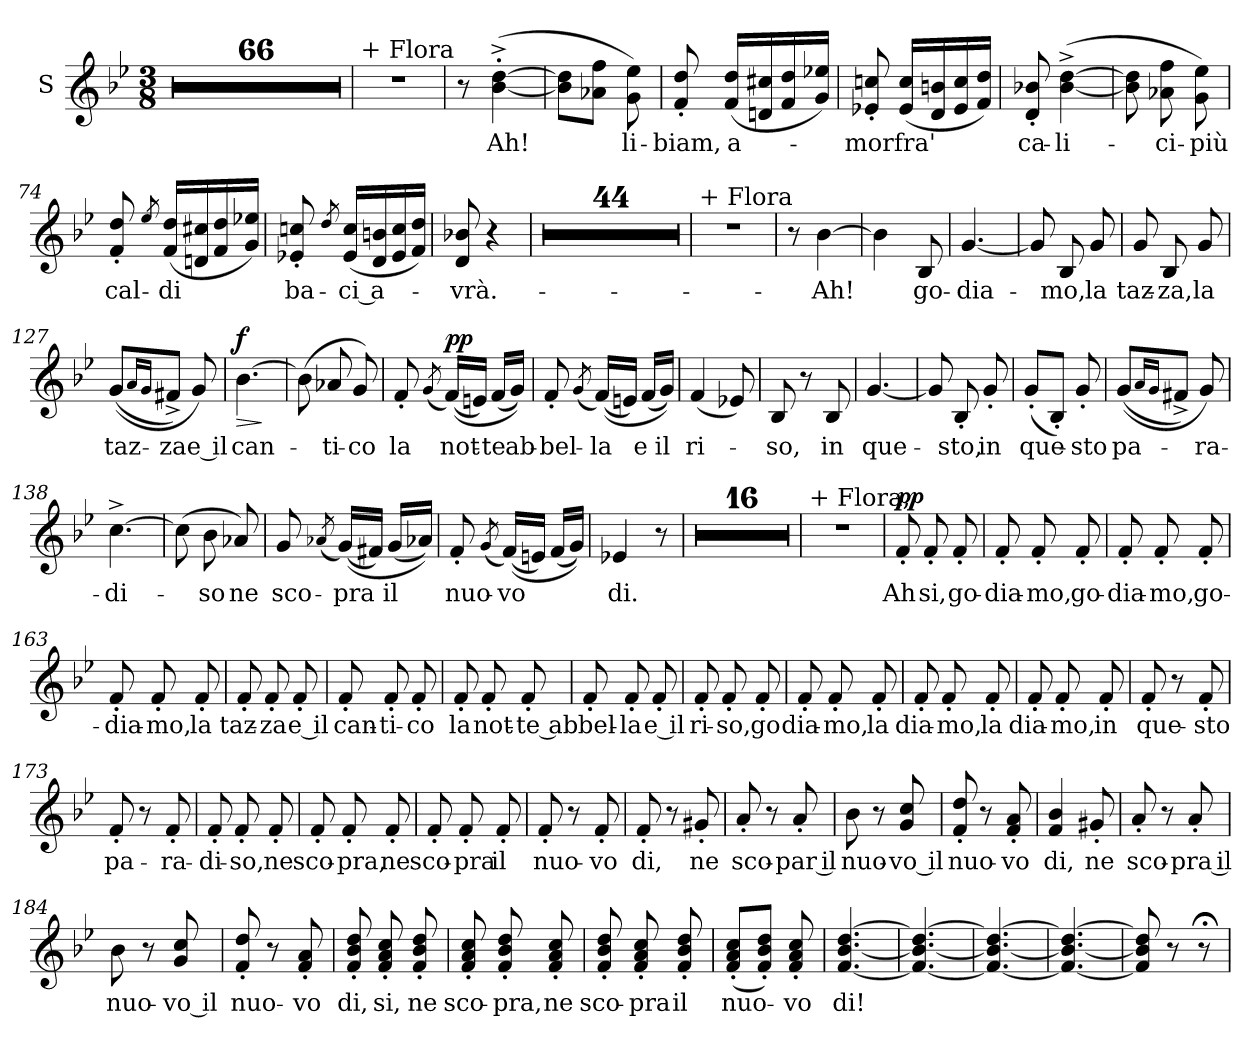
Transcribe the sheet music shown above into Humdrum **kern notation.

**kern	**text	**dynam
*part1	*part1	*part1
*staff1	*staff1	*staff1
*I"S	*	*
*I'S	*	*
*clefG2	*	*
*k[b-e-]	*	*
*M3/8	*	*
=1	=1	=1
4.r	.	.
=2	=2	=2
4.r	.	.
=3	=3	=3
4.r	.	.
=4	=4	=4
4.r	.	.
=5	=5	=5
4.r	.	.
=6	=6	=6
4.r	.	.
=7	=7	=7
4.r	.	.
=8	=8	=8
4.r	.	.
!!LO:LB:g=z
=9	=9	=9
4.r	.	.
=10	=10	=10
4.r	.	.
=11	=11	=11
4.r	.	.
=12	=12	=12
4.r	.	.
=13	=13	=13
4.r	.	.
=14	=14	=14
4.r	.	.
!!LO:LB:g=z
=15	=15	=15
4.r	.	.
=16	=16	=16
4.r	.	.
=17	=17	=17
4.r	.	.
=18	=18	=18
4.r	.	.
=19	=19	=19
4.r	.	.
!!LO:LB:g=z
=20	=20	=20
4.r	.	.
=21	=21	=21
4.r	.	.
=22	=22	=22
4.r	.	.
=23	=23	=23
4.r	.	.
=24	=24	=24
4.r	.	.
=25	=25	=25
4.r	.	.
=26	=26	=26
4.r	.	.
!!LO:PB:g=z
=27	=27	=27
4.r	.	.
=28	=28	=28
4.r	.	.
=29	=29	=29
4.r	.	.
=30	=30	=30
4.r	.	.
=31	=31	=31
4.r	.	.
=32	=32	=32
4.r	.	.
!!LO:LB:g=z
=33	=33	=33
4.r	.	.
=34	=34	=34
4.r	.	.
=35	=35	=35
4.r	.	.
=36	=36	=36
4.r	.	.
=37	=37	=37
4.r	.	.
=38	=38	=38
4.r	.	.
=39	=39	=39
4.r	.	.
!!LO:LB:g=z
=40	=40	=40
4.r	.	.
=41	=41	=41
4.r	.	.
=42	=42	=42
4.r	.	.
=43	=43	=43
4.r	.	.
=44	=44	=44
4.r	.	.
=45	=45	=45
4.r	.	.
!!LO:PB:g=z
=46	=46	=46
4.r	.	.
=47	=47	=47
4.r	.	.
=48	=48	=48
4.r	.	.
=49	=49	=49
4.r	.	.
=50	=50	=50
4.r	.	.
=51	=51	=51
4.r	.	.
=52	=52	=52
4.r	.	.
!!LO:LB:g=z
=53	=53	=53
4.r	.	.
=54	=54	=54
4.r	.	.
=55	=55	=55
4.r	.	.
=56	=56	=56
4.r	.	.
=57	=57	=57
4.r	.	.
=58	=58	=58
4.r	.	.
!!LO:LB:g=z
=59	=59	=59
4.r	.	.
=60	=60	=60
4.r	.	.
=61	=61	=61
4.r	.	.
=62	=62	=62
4.r	.	.
=63	=63	=63
4.r	.	.
=64	=64	=64
4.r	.	.
=65	=65	=65
4.r	.	.
!!LO:PB:g=z
=66	=66	=66
4.r	.	.
=67	=67	=67
!LO:TX:a:t=+ Flora	!	!
4.r	.	.
=68	=68	=68
8r	.	.
([4b-\^' [4dd\^'	Ah!	.
=69	=69	=69
8b-\] 8dd\]L	.	.
8a-X\ 8ff\J	.	.
8g\ 8ee-\)	li-	.
=70	=70	=70
8f/' 8dd/'	-biam,	.
(16f/ 16dd/LL	a-	.
16dn/ 16cc#X/	.	.
16f/ 16dd/	.	.
16g/ 16ee-X/JJ)	.	.
!!LO:PB:g=z
=71	=71	=71
8e-X/' 8ccn/'	-mor	.
(16e-/ 16cc/LL	fra'	.
16d/ 16bn/	.	.
16e-/ 16cc/	.	.
16f/ 16dd/JJ)	.	.
=72	=72	=72
8d/' 8b-X/'	ca-	.
([4b-\^ [4dd\^	-li-	.
=73	=73	=73
8b-\] 8dd\]	.	.
8a-X\ 8ff\	-ci-	.
8g\ 8ee-\)	-più	.
=74	=74	=74
8f/' 8dd/'	cal-	.
8qee-/	.	.
(16f/ 16dd/LL	-di	.
16dn/ 16cc#X/	.	.
16f/ 16dd/	.	.
16g/ 16ee-X/JJ)	.	.
!!LO:LB:g=z
=75	=75	=75
8e-X/' 8ccn/'	ba-	.
8qdd/	.	.
(16e-/ 16cc/LL	-ci a-	.
16d/ 16bn/	.	.
16e-/ 16cc/	.	.
16f/ 16dd/JJ)	.	.
=76	=76	=76
8d/ 8b-X/	-vrà.-	.
4r	.	.
!!LO:PB:g=z
=77	=77	=77
4.r	.	.
=78	=78	=78
4.r	.	.
=79	=79	=79
4.r	.	.
=80	=80	=80
4.r	.	.
=81	=81	=81
4.r	.	.
=82	=82	=82
4.r	.	.
=83	=83	=83
4.r	.	.
!!LO:LB:g=z
=84	=84	=84
4.r	.	.
=85	=85	=85
4.r	.	.
=86	=86	=86
4.r	.	.
=87	=87	=87
4.r	.	.
=88	=88	=88
4.r	.	.
=89	=89	=89
4.r	.	.
!!LO:LB:g=z
=90	=90	=90
4.r	.	.
=91	=91	=91
4.r	.	.
=92	=92	=92
4.r	.	.
=93	=93	=93
4.r	.	.
=94	=94	=94
4.r	.	.
=95	=95	=95
4.r	.	.
!!LO:PB:g=z
=96	=96	=96
4.r	.	.
=97	=97	=97
4.r	.	.
=98	=98	=98
4.r	.	.
=99	=99	=99
4.r	.	.
=100	=100	=100
4.r	.	.
=101	=101	=101
4.r	.	.
=102	=102	=102
4.r	.	.
!!LO:LB:g=z
=103	=103	=103
4.r	.	.
=104	=104	=104
4.r	.	.
=105	=105	=105
4.r	.	.
=106	=106	=106
4.r	.	.
=107	=107	=107
4.r	.	.
=108	=108	=108
4.r	.	.
!!LO:LB:g=z
=109	=109	=109
4.r	.	.
=110	=110	=110
4.r	.	.
=111	=111	=111
4.r	.	.
=112	=112	=112
4.r	.	.
=113	=113	=113
4.r	.	.
=114	=114	=114
4.r	.	.
=115	=115	=115
4.r	.	.
!!LO:PB:g=z
=116	=116	=116
4.r	.	.
=117	=117	=117
4.r	.	.
=118	=118	=118
4.r	.	.
=119	=119	=119
4.r	.	.
=120	=120	=120
4.r	.	.
=121	=121	=121
!LO:TX:a:t=+ Flora	!	!
4.r	.	.
!!LO:LB:g=z
=122	=122	=122
8r	.	.
[4b-\	Ah!	.
=123	=123	=123
4b-\]	.	.
8B-/	go-	.
=124	=124	=124
[4.g/	-dia-	.
=125	=125	=125
8g/]	.	.
8B-/	-mo,	.
8g/	la	.
=126	=126	=126
8g/	taz-	.
8B-/	-za,	.
8g/	la	.
=127	=127	=127
((8g/L	taz-	.
16qa/LL	.	.
16qg/JJ	.	.
8f#X^/J)	-za	.
8g/)	e il	.
=128	=128	=128
!	!	!LO:HP:b
!	!	!LO:DY:n=1:a
[4.b-\	can-	> f
.	.	]
!!LO:PB:g=z
=129	=129	=129
(8b-\]	.	.
8a-X/	-ti-	.
8g/)	-co	.
=130	=130	=130
8f'/	la	.
(8qg/	.	.
!	!	!LO:DY:a
((16f/LL)	not-	pp
16en/JJ)	.	.
(16f/LL	-te	.
16g/JJ))	ab-	.
=131	=131	=131
8f'/	-bel-	.
(8qg/	.	.
((16f/LL)	-la	.
16en/JJ)	.	.
(16f/LL	e	.
16g/JJ))	il	.
=132	=132	=132
(4f/	ri-	.
8e-X/)	.	.
=133	=133	=133
8B-/	-so,	.
8r	.	.
8B-/	in	.
!!LO:LB:g=z
=134	=134	=134
[4.g/	que-	.
=135	=135	=135
8g/]	.	.
8B-'/	-sto,	.
8g'/	in	.
=136	=136	=136
(8g'/L	que-	.
8B-'/J)	.	.
8g'/	-sto	.
=137	=137	=137
((8g/L	pa-	.
16qa/LL	.	.
16qg/JJ	.	.
8f#X^/J)	.	.
8g/)	-ra-	.
=138	=138	=138
[4.cc^\	-di-	.
=139	=139	=139
(8cc\]	.	.
8b-\	-so	.
8a-X/)	ne	.
!!LO:PB:g=z
=140	=140	=140
8g/	sco-	.
(8qa-X/	.	.
((16g/LL)	-pra	.
16f#X/JJ)	.	.
(16g/LL	il	.
16a-X/JJ))	.	.
=141	=141	=141
8f'/	nuo-	.
(8qg/	.	.
((16f/LL)	-vo	.
16en/JJ)	.	.
(16f/LL	.	.
16g/JJ))	.	.
=142	=142	=142
4e-X/	di.	.
8r	.	.
=143	=143	=143
4.r	.	.
=144	=144	=144
4.r	.	.
!!LO:LB:g=z
=145	=145	=145
4.r	.	.
=146	=146	=146
4.r	.	.
=147	=147	=147
4.r	.	.
=148	=148	=148
4.r	.	.
=149	=149	=149
4.r	.	.
=150	=150	=150
4.r	.	.
!!LO:PB:g=z
=151	=151	=151
4.r	.	.
=152	=152	=152
4.r	.	.
=153	=153	=153
4.r	.	.
=154	=154	=154
4.r	.	.
=155	=155	=155
4.r	.	.
=156	=156	=156
4.r	.	.
!!LO:PB:g=z
=157	=157	=157
4.r	.	.
=158	=158	=158
4.r	.	.
=159	=159	=159
!LO:TX:a:t=+ Flora,	!	!
4.r	.	.
=160	=160	=160
!	!	!LO:DY:a
8f'/	Ah	pp
8f'/	si,	.
8f'/	go-	.
=161	=161	=161
8f'/	-dia-	.
8f'/	-mo,	.
8f'/	go-	.
=162	=162	=162
8f'/	-dia-	.
8f'/	-mo,	.
8f'/	go-	.
!!LO:PB:g=z
=163	=163	=163
8f'/	-dia-	.
8f'/	-mo,	.
8f'/	la	.
=164	=164	=164
8f'/	taz-	.
8f'/	-za	.
8f'/	e il	.
=165	=165	=165
8f'/	can-	.
8f'/	-ti-	.
8f'/	-co	.
=166	=166	=166
8f'/	la	.
8f'/	not-	.
8f'/	-te ab	.
!!LO:PB:g=z
=167	=167	=167
8f'/	bel-	.
8f'/	-la	.
8f'/	e il	.
=168	=168	=168
8f'/	ri-	.
8f'/	-so,	.
8f'/	go	.
=169	=169	=169
8f'/	-dia-	.
8f'/	-mo,	.
8f'/	la	.
=170	=170	=170
8f'/	-dia-	.
8f'/	-mo,	.
8f'/	la	.
=171	=171	=171
8f'/	-dia-	.
8f'/	-mo,	.
8f'/	in	.
=172	=172	=172
8f'/	que-	.
8r	.	.
8f'/	sto	.
!!LO:PB:g=z
=173	=173	=173
8f'/	pa-	.
8r	.	.
8f'/	-ra-	.
=174	=174	=174
8f'/	-di-	.
8f'/	-so,	.
8f'/	ne	.
=175	=175	=175
8f'/	sco-	.
8f'/	-pra,	.
8f'/	ne	.
=176	=176	=176
8f'/	sco-	.
8f'/	-pra	.
8f'/	il	.
=177	=177	=177
8f'/	nuo-	.
8r	.	.
8f'/	-vo	.
!!LO:PB:g=z
=178	=178	=178
8f'/	di,	.
8r	.	.
8g#X'/	ne	.
=179	=179	=179
8a'/	sco-	.
8r	.	.
8a'/	-par il	.
=180	=180	=180
8b-\	nuo-	.
8r	.	.
8g/ 8cc/	-vo il	.
=181	=181	=181
8f/' 8dd/'	nuo-	.
8r	.	.
8f/' 8a/'	-vo	.
=182	=182	=182
4f/ 4b-/	di,	.
8g#X'/	ne	.
=183	=183	=183
8a'/	sco-	.
8r	.	.
8a'/	-pra il	.
!!LO:PB:g=z
=184	=184	=184
8b-\	nuo-	.
8r	.	.
8g/ 8cc/	-vo il	.
=185	=185	=185
8f/' 8dd/'	nuo-	.
8r	.	.
8f/' 8a/'	-vo	.
=186	=186	=186
8f/' 8b-/' 8dd/'	di,	.
8f/' 8a/' 8cc/'	si,	.
8f/' 8b-/' 8dd/'	ne	.
=187	=187	=187
8f/' 8a/' 8cc/'	sco-	.
8f/' 8b-/' 8dd/'	-pra,	.
8f/' 8a/' 8cc/'	ne	.
=188	=188	=188
8f/' 8b-/' 8dd/'	sco-	.
8f/' 8a/' 8cc/'	-pra	.
8f/' 8b-/' 8dd/'	il	.
=189	=189	=189
(8f/' 8a/' 8cc/'L	nuo-	.
8f/' 8b-/' 8dd/'J)	.	.
8f/' 8a/' 8cc/'	-vo	.
!!LO:PB:g=z
=190	=190	=190
[4.f/ [4.b-/ [4.dd/	di!	.
=191	=191	=191
4.f/_ 4.b-/_ 4.dd/_	.	.
=192	=192	=192
4.f/_ 4.b-/_ 4.dd/_	.	.
=193	=193	=193
4.f/_ 4.b-/_ 4.dd/_	.	.
=194	=194	=194
8f/] 8b-/] 8dd/]	.	.
8r	.	.
8r;<	.	.
=	=	=
*-	*-	*-
